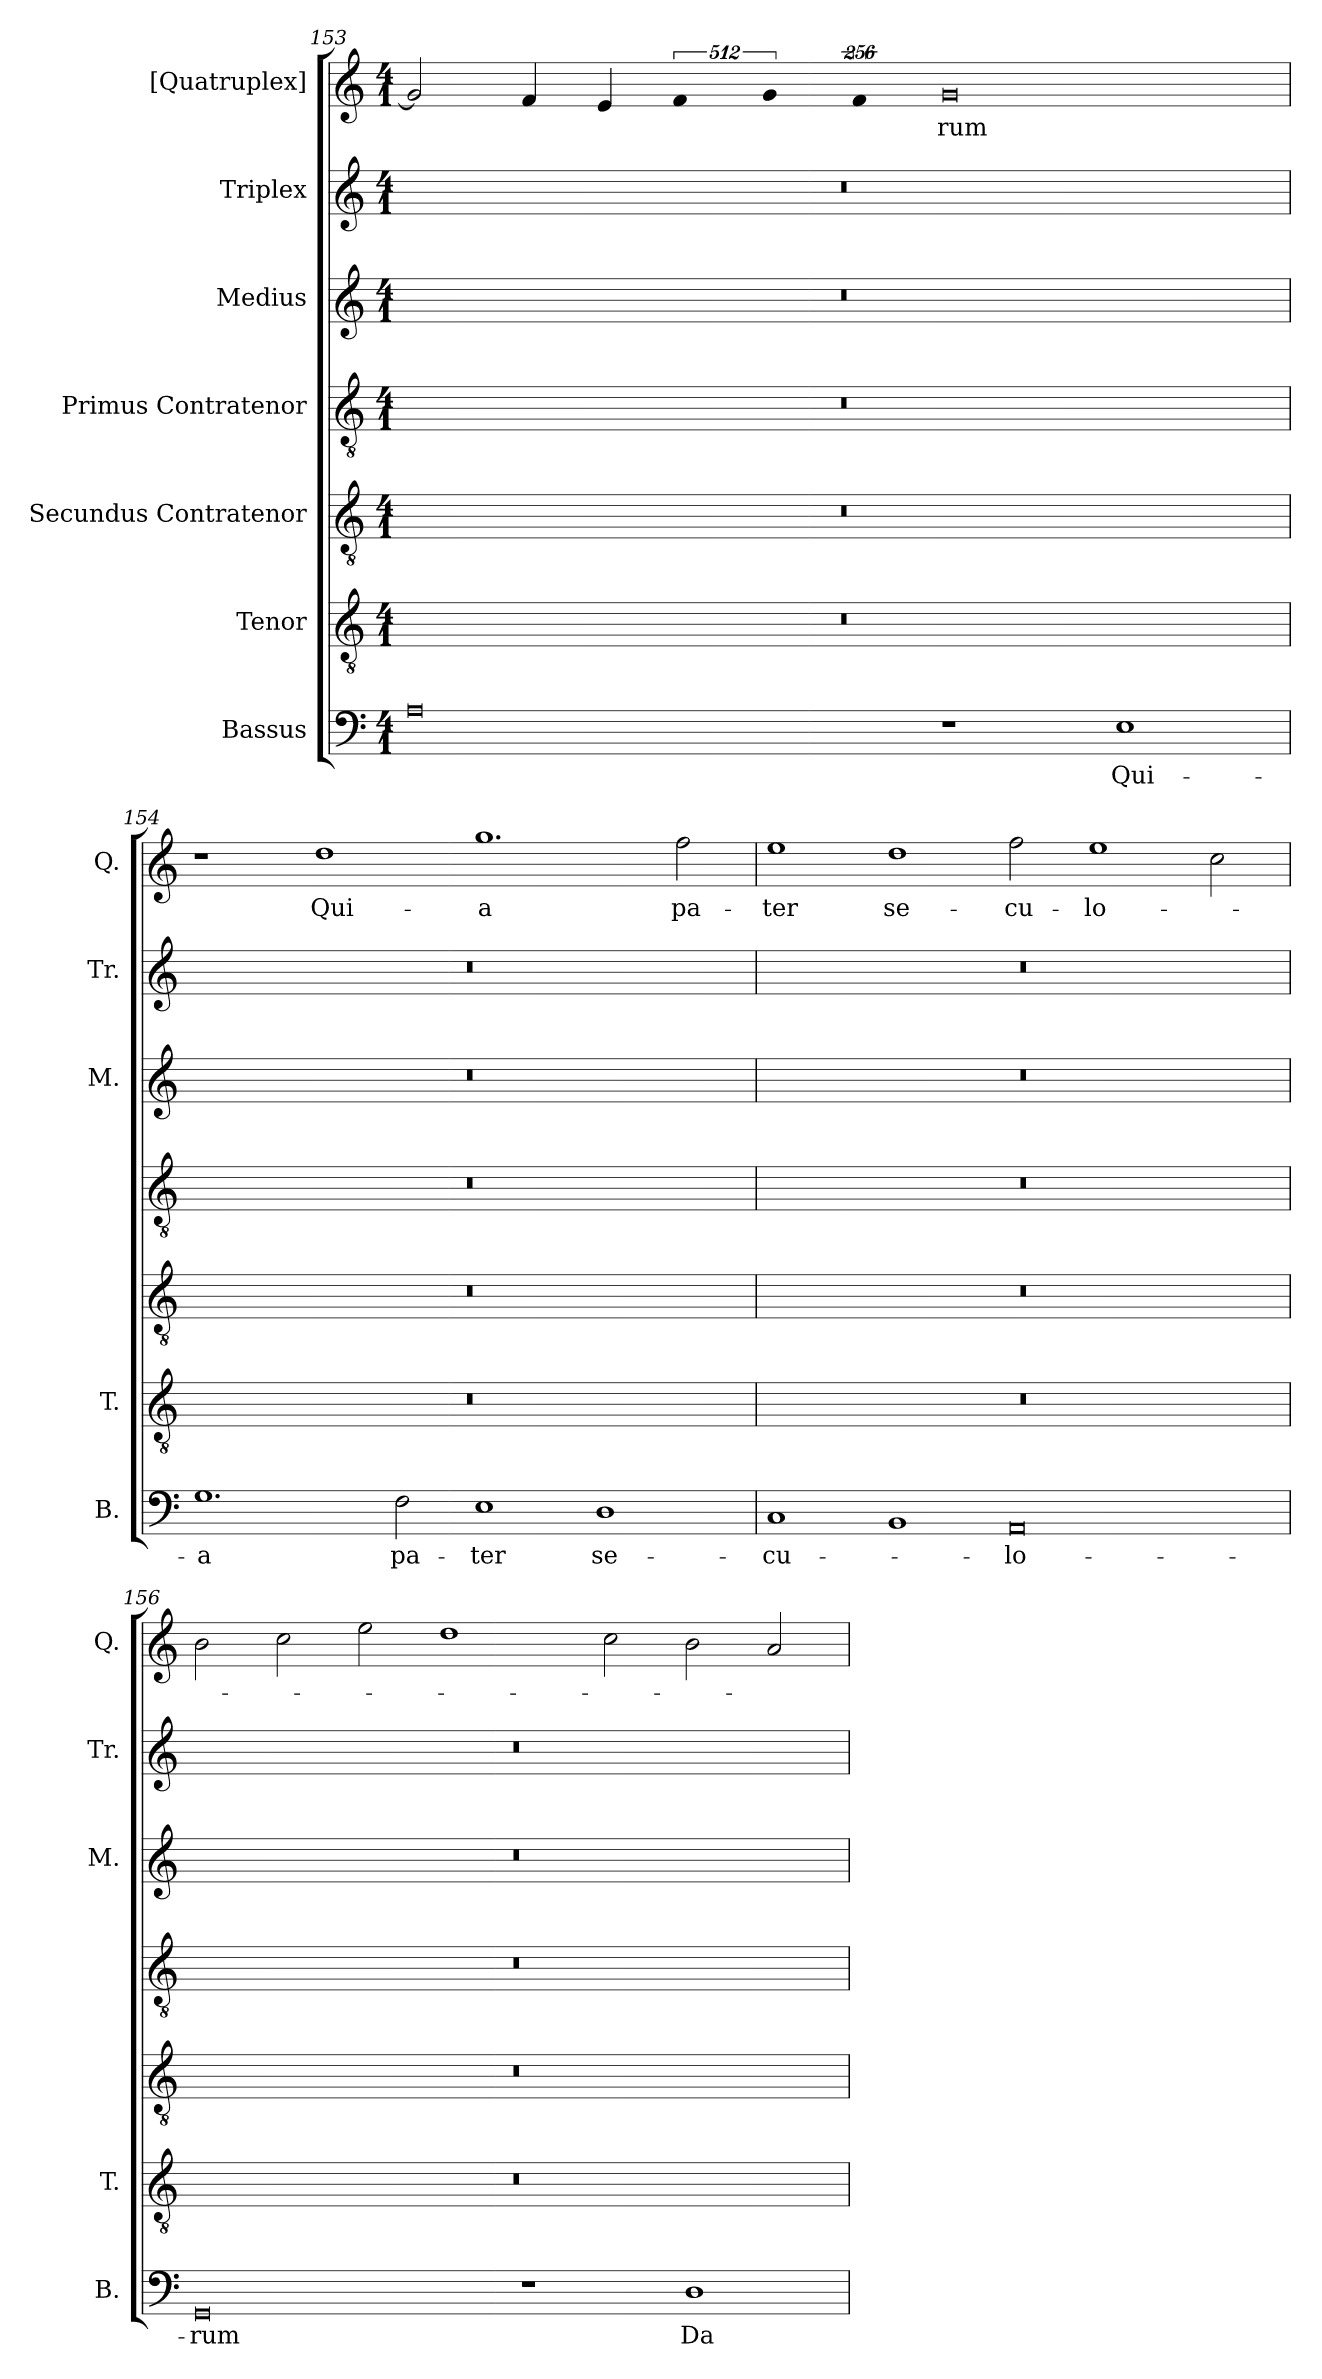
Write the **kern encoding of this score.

**kern	**text	**kern	**kern	**kern	**kern	**kern	**kern	**text
*part7	*part7	*part6	*part5	*part4	*part3	*part2	*part1	*part1
*staff7	*staff7	*staff6	*staff5	*staff4	*staff3	*staff2	*staff1	*staff1
*I"Bassus	*	*I"Tenor	*I"Secundus Contratenor	*I"Primus Contratenor	*I"Medius	*I"Triplex	*I"[Quatruplex]	*
*I'B.	*	*I'T.	*	*	*I'M.	*I'Tr.	*I'Q.	*
*clefF4	*	*clefGv2	*clefGv2	*clefGv2	*clefG2	*clefG2	*clefG2	*
*	*	*ITrd7c12	*ITrd7c12	*ITrd7c12	*	*	*	*
*k[]	*	*k[]	*k[]	*k[]	*k[]	*k[]	*k[]	*
*C:	*	*C:	*C:	*C:	*C:	*C:	*C:	*
*M4/1	*	*M4/1	*M4/1	*M4/1	*M4/1	*M4/1	*M4/1	*
=153	=153	=153	=153	=153	=153	=153	=153	=153
!	!	!LO:N:vis=1	!LO:N:vis=1	!LO:N:vis=1	!LO:N:vis=1	!LO:N:vis=1	!	!
0Ai	.	00r	00r	00r	00r	00r	2gi/]	.
.	.	.	.	.	.	.	4fi/	.
.	.	.	.	.	.	.	4ei/	.
!	!	!	!	!	!	!	!LO:N:vis=2	!
.	.	.	.	.	.	.	1024%341fi/	.
!	!	!	!	!	!	!	!LO:N:vis=2	!
.	.	.	.	.	.	.	1024%341gi/	.
!	!	!	!	!	!	!	!LO:N:vis=2	!
.	.	.	.	.	.	.	512%171fi/	.
!	!	!	!	!	!	!	!	!LO:LY:b:color=#000000
1r	.	.	.	.	.	.	0gi	-rum
!	!LO:LY:b:color=#000000	!	!	!	!	!	!	!
1Ei	Qui-	.	.	.	.	.	.	.
!!LO:LB:g=z
=154	=154	=154	=154	=154	=154	=154	=154	=154
!	!LO:LY:b:color=#000000	!LO:N:vis=1	!LO:N:vis=1	!LO:N:vis=1	!LO:N:vis=1	!LO:N:vis=1	!	!
1.Gi	-a	00r	00r	00r	00r	00r	1r	.
!	!	!	!	!	!	!	!	!LO:LY:b:color=#000000
.	.	.	.	.	.	.	1ddi	Qui-
!	!LO:LY:b:color=#000000	!	!	!	!	!	!	!
2Fi\	pa-	.	.	.	.	.	.	.
!	!LO:LY:b:color=#000000	!	!	!	!	!	!	!
!	!	!	!	!	!	!	!	!LO:LY:b:color=#000000
1Ei	-ter	.	.	.	.	.	1.ggi	-a
!	!LO:LY:b:color=#000000	!	!	!	!	!	!	!
1Di	se-	.	.	.	.	.	.	.
!	!	!	!	!	!	!	!	!LO:LY:b:color=#000000
.	.	.	.	.	.	.	2ffi\	pa-
=155	=155	=155	=155	=155	=155	=155	=155	=155
!	!LO:LY:b:color=#000000	!LO:N:vis=1	!LO:N:vis=1	!LO:N:vis=1	!LO:N:vis=1	!LO:N:vis=1	!	!
!	!	!	!	!	!	!	!	!LO:LY:b:color=#000000
1Ci	-cu-	00r	00r	00r	00r	00r	1eei	-ter
!	!	!	!	!	!	!	!	!LO:LY:b:color=#000000
1BBi	.	.	.	.	.	.	1ddi	se-
!	!LO:LY:b:color=#000000	!	!	!	!	!	!	!
!	!	!	!	!	!	!	!	!LO:LY:b:color=#000000
0AAi	-lo-	.	.	.	.	.	2ffi\	-cu-
!	!	!	!	!	!	!	!	!LO:LY:b:color=#000000
.	.	.	.	.	.	.	1eei	-lo-
.	.	.	.	.	.	.	2cci\	.
=156	=156	=156	=156	=156	=156	=156	=156	=156
!	!LO:LY:b:color=#000000	!LO:N:vis=1	!LO:N:vis=1	!LO:N:vis=1	!LO:N:vis=1	!LO:N:vis=1	!	!
0GGi	-rum	00r	00r	00r	00r	00r	2bi\	.
.	.	.	.	.	.	.	2cci\	.
.	.	.	.	.	.	.	2eei\	.
.	.	.	.	.	.	.	1ddi	.
1r	.	.	.	.	.	.	.	.
.	.	.	.	.	.	.	2cci\	.
!	!LO:LY:b:color=#000000	!	!	!	!	!	!	!
1Di	Da-	.	.	.	.	.	2bi\	.
.	.	.	.	.	.	.	2ai/	.
=	=	=	=	=	=	=	=	=
*-	*-	*-	*-	*-	*-	*-	*-	*-
